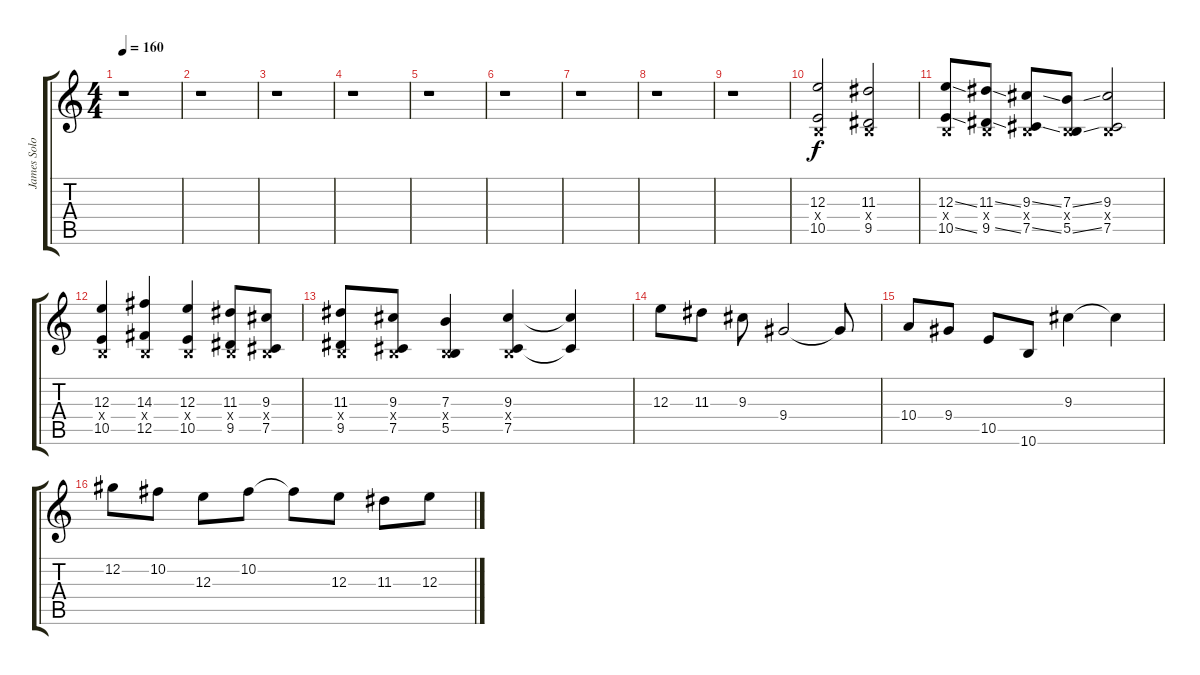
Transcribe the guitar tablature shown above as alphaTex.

\track ("James Solo" "James Solo") {instrument overdrivenguitar}
\staff {score tabs}
\tuning (Db4 Ab3 E3 B2 Gb2 Db2) {hide}
\ts (4 4)
\tempo 160
\clef g2
\ks c
r.1{dy f} |
r.1 |
r.1 |
r.1 |
r.1 |
r.1 |
r.1 |
r.1 |
r.1 |
(12.3 0.4{x} 10.5).2 (11.3 0.4{x} 9.5).2 |
(12.3{ss} 0.4{x} 10.5{ss}).8 (11.3{ss} 0.4{x} 9.5{ss}).8 (9.3{ss} 0.4{x} 7.5{ss}).8 (7.3{ss} 0.4{x} 5.5{ss}).8 (9.3 0.4{x} 7.5).2 |
(12.3 0.4{x} 10.5).4 (14.3 0.4{x} 12.5).4 (12.3 0.4{x} 10.5).4 (11.3 0.4{x} 9.5).8 (9.3 0.4{x} 7.5).8 |
(11.3 0.4{x} 9.5).8 (9.3 0.4{x} 7.5).8 (7.3 0.4{x} 5.5).4 (9.3 0.4{x} 7.5).4 (9.3{t} 7.5{t}).4 |
12.3.8 11.3.8 9.3.8 9.4.2 9.4{t}.8 |
10.4.8 9.4.8 10.5.8 10.6.8 9.3.4 9.3{t}.4 |
12.2.8 10.2.8 12.3.8 10.2.8 10.2{t}.8 12.3.8 11.3.8 12.3.8
